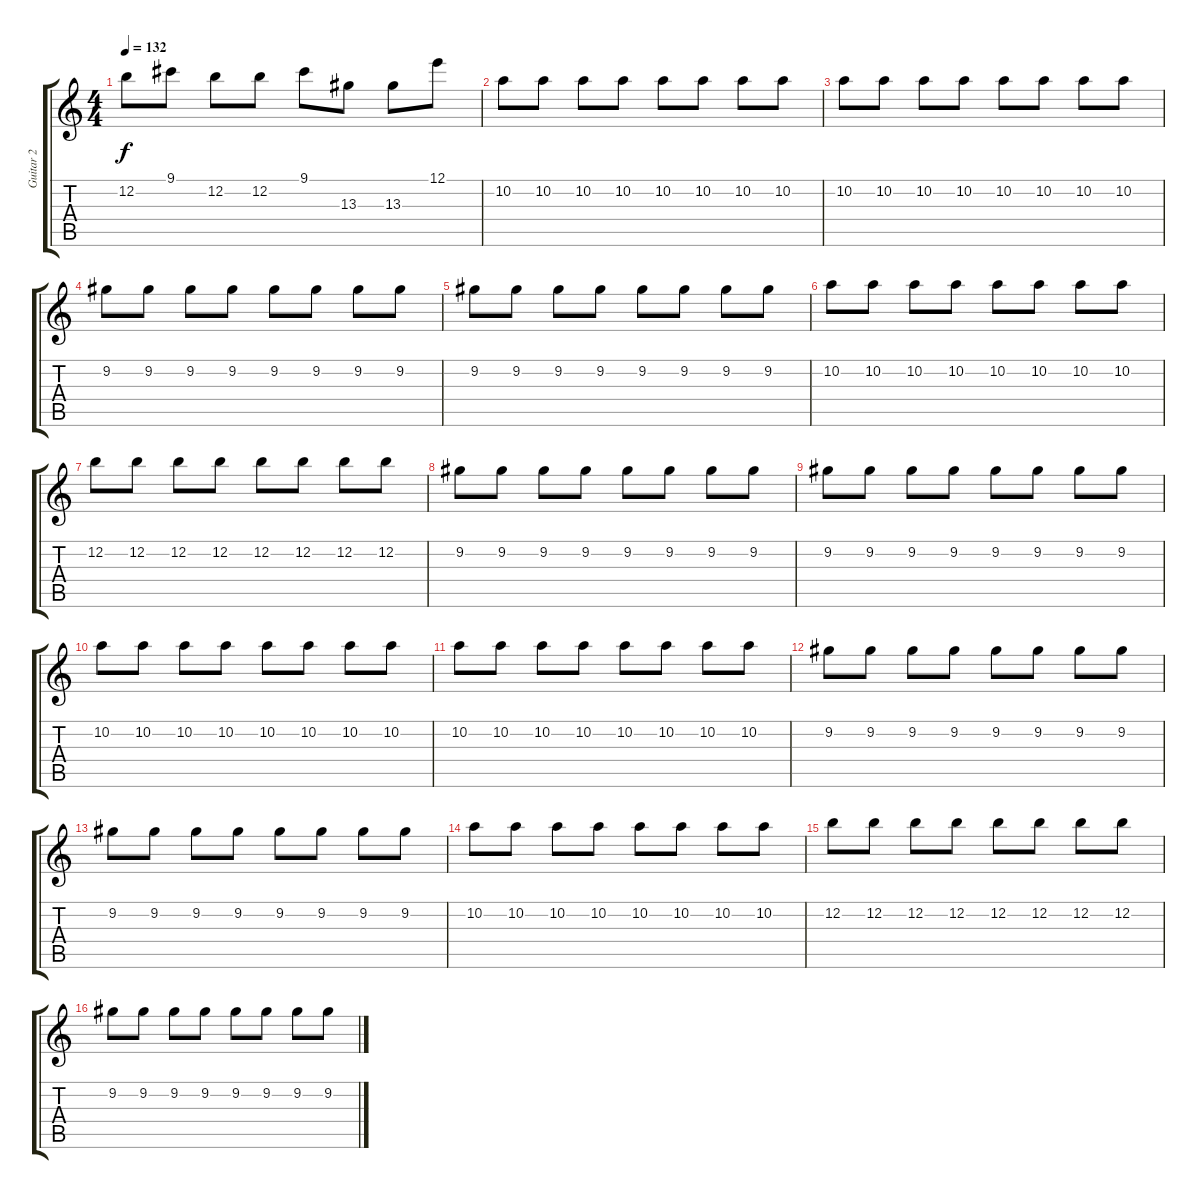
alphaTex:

\track ("Guitar 2" "Guitar 2") {instrument electricguitarclean}
\staff {score tabs}
\tuning (E4 B3 G3 D3 A2 E2) {hide}
\ts (4 4)
\tempo 132
\clef g2
\ks c
12.2.8{dy f} 9.1.8 12.2.8 12.2.8 9.1.8 13.3.8 13.3.8 12.1.8 |
10.2.8 10.2.8 10.2.8 10.2.8 10.2.8 10.2.8 10.2.8 10.2.8 |
10.2.8 10.2.8 10.2.8 10.2.8 10.2.8 10.2.8 10.2.8 10.2.8 |
9.2.8 9.2.8 9.2.8 9.2.8 9.2.8 9.2.8 9.2.8 9.2.8 |
9.2.8 9.2.8 9.2.8 9.2.8 9.2.8 9.2.8 9.2.8 9.2.8 |
10.2.8 10.2.8 10.2.8 10.2.8 10.2.8 10.2.8 10.2.8 10.2.8 |
12.2.8 12.2.8 12.2.8 12.2.8 12.2.8 12.2.8 12.2.8 12.2.8 |
9.2.8 9.2.8 9.2.8 9.2.8 9.2.8 9.2.8 9.2.8 9.2.8 |
9.2.8 9.2.8 9.2.8 9.2.8 9.2.8 9.2.8 9.2.8 9.2.8 |
10.2.8 10.2.8 10.2.8 10.2.8 10.2.8 10.2.8 10.2.8 10.2.8 |
10.2.8 10.2.8 10.2.8 10.2.8 10.2.8 10.2.8 10.2.8 10.2.8 |
9.2.8 9.2.8 9.2.8 9.2.8 9.2.8 9.2.8 9.2.8 9.2.8 |
9.2.8 9.2.8 9.2.8 9.2.8 9.2.8 9.2.8 9.2.8 9.2.8 |
10.2.8 10.2.8 10.2.8 10.2.8 10.2.8 10.2.8 10.2.8 10.2.8 |
12.2.8 12.2.8 12.2.8 12.2.8 12.2.8 12.2.8 12.2.8 12.2.8 |
9.2.8 9.2.8 9.2.8 9.2.8 9.2.8 9.2.8 9.2.8 9.2.8
